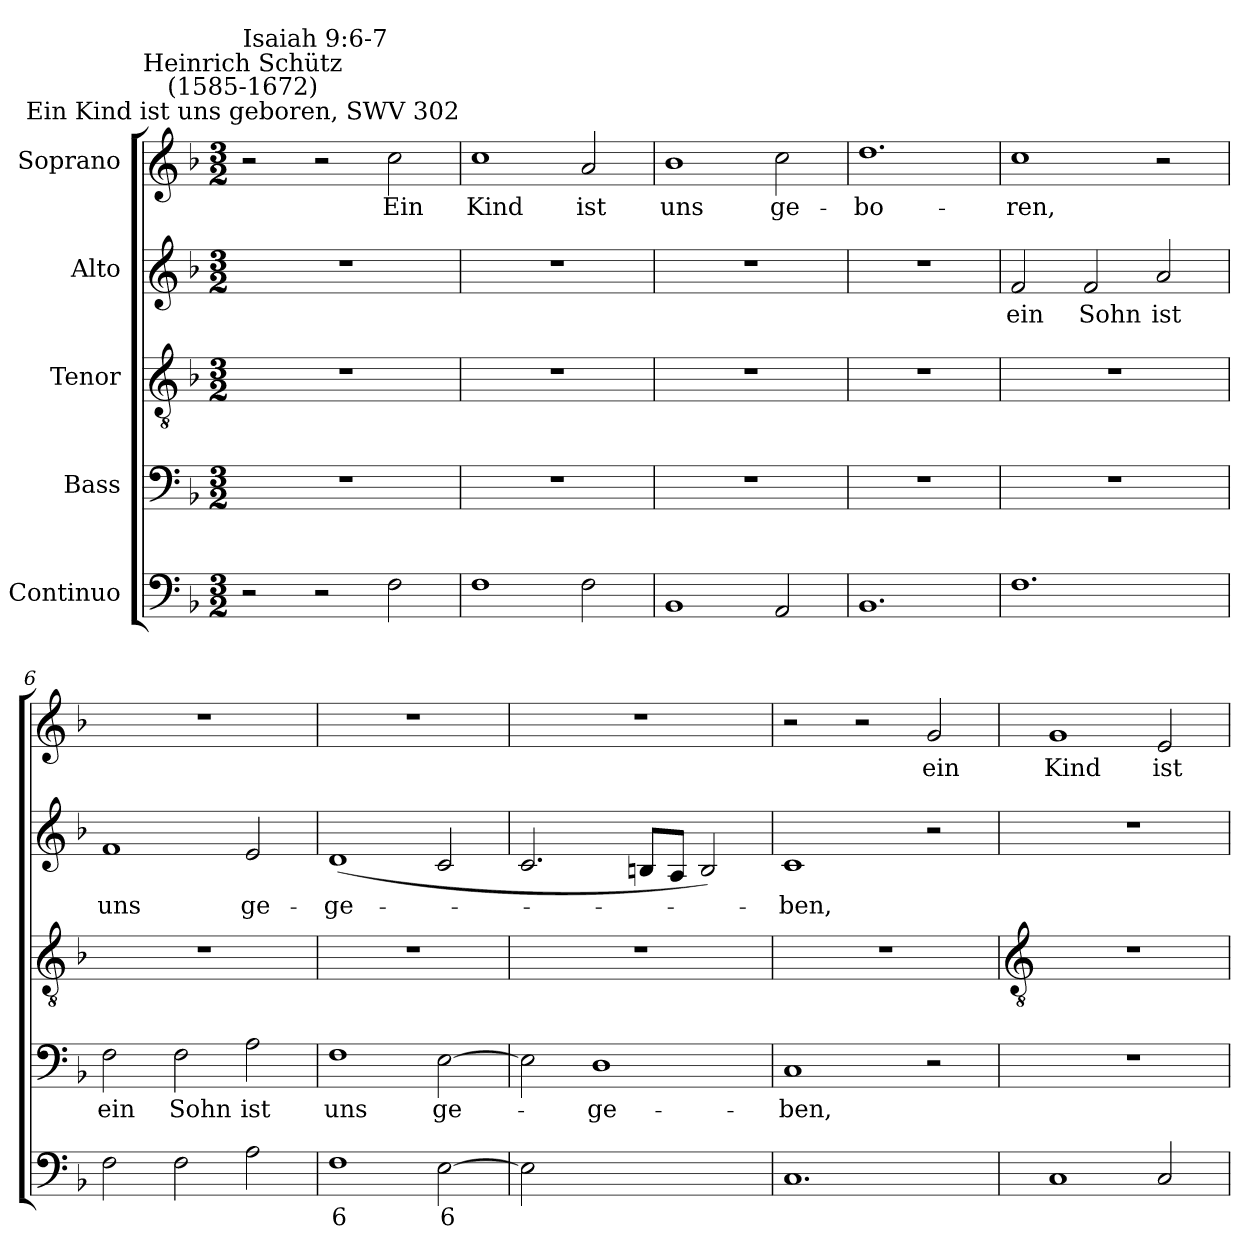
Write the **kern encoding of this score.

**kern	**text	**kern	**text	**kern	**kern	**text	**kern	**text
*part5	*part5	*part4	*part4	*part3	*part2	*part2	*part1	*part1
*staff5	*staff5	*staff4	*staff4	*staff3	*staff2	*staff2	*staff1	*staff1
*I"Continuo	*	*I"Bass	*	*I"Tenor	*I"Alto	*	*I"Soprano	*
*clefF4	*	*clefF4	*	*clefGv2	*clefG2	*	*clefG2	*
*k[b-]	*	*k[b-]	*	*k[b-]	*k[b-]	*	*k[b-]	*
*F:	*	*F:	*	*F:	*F:	*	*F:	*
*M3/2	*	*M3/2	*	*M3/2	*M3/2	*	*M3/2	*
=1	=1	=1	=1	=1	=1	=1	=1	=1
!	!	!	!	!	!	!	!LO:TX:a:cj:t=Ein Kind ist uns geboren, SWV 302	!
!	!	!	!	!	!	!	!LO:TX:a:cj:t=Heinrich Schütz\n(1585-1672)	!
!	!	!	!	!	!	!	!LO:TX:a:t=Isaiah 9&colon;6-7	!
!	!	!LO:N:vis=1	!	!LO:N:vis=1	!LO:N:vis=1	!	!	!
2r	.	1.r	.	1.r	1.r	.	2r	.
2r	.	.	.	.	.	.	2r	.
!	!	!	!	!	!	!	!	!LO:LY:b
2F	.	.	.	.	.	.	2cc	Ein
=2	=2	=2	=2	=2	=2	=2	=2	=2
!	!	!LO:N:vis=1	!	!LO:N:vis=1	!LO:N:vis=1	!	!	!LO:LY:b
1F	.	1.r	.	1.r	1.r	.	1cc	Kind
!	!	!	!	!	!	!	!	!LO:LY:b
2F	.	.	.	.	.	.	2a	ist
=3	=3	=3	=3	=3	=3	=3	=3	=3
!	!	!LO:N:vis=1	!	!LO:N:vis=1	!LO:N:vis=1	!	!	!LO:LY:b
1BB-	.	1.r	.	1.r	1.r	.	1b-	uns
!	!	!	!	!	!	!	!	!LO:LY:b
2AA	.	.	.	.	.	.	2cc	ge-
=4	=4	=4	=4	=4	=4	=4	=4	=4
!	!	!LO:N:vis=1	!	!LO:N:vis=1	!LO:N:vis=1	!	!	!LO:LY:b
1.BB-	.	1.r	.	1.r	1.r	.	1.dd	-bo-
=5	=5	=5	=5	=5	=5	=5	=5	=5
!	!	!LO:N:vis=1	!	!LO:N:vis=1	!	!LO:LY:b	!	!LO:LY:b
1.F	.	1.r	.	1.r	2f	ein	1cc	-ren,
!	!	!	!	!	!	!LO:LY:b	!	!
.	.	.	.	.	2f	Sohn	.	.
!	!	!	!	!	!	!LO:LY:b	!	!
.	.	.	.	.	2a	ist	2r	.
=6	=6	=6	=6	=6	=6	=6	=6	=6
!	!	!	!LO:LY:b	!LO:N:vis=1	!	!LO:LY:b	!LO:N:vis=1	!
2F	.	2F	ein	1.r	1f	uns	1.r	.
!	!	!	!LO:LY:b	!	!	!	!	!
2F	.	2F	Sohn	.	.	.	.	.
!	!	!	!LO:LY:b	!	!	!LO:LY:b	!	!
2A	.	2A	ist	.	2e	ge-	.	.
=7	=7	=7	=7	=7	=7	=7	=7	=7
!	!LO:LY:b	!	!LO:LY:b	!LO:N:vis=1	!	!LO:LY:b	!LO:N:vis=1	!
1F	6	1F	uns	1.r	(<1d	-ge-	1.r	.
!	!LO:LY:b	!	!LO:LY:b	!	!	!	!	!
[2E	6	[2E	ge-	.	2c	.	.	.
=8	=8	=8	=8	=8	=8	=8	=8	=8
!	!	!	!	!LO:N:vis=1	!	!	!LO:N:vis=1	!
2E]	.	2E]	.	1.r	2.c	.	1.r	.
!	!LO:LY:b	!	!LO:LY:b	!	!	!	!	!
[2Dyy	7	1D	ge-	.	.	.	.	.
.	.	.	.	.	8BnL	.	.	.
.	.	.	.	.	8AJ	.	.	.
!	!LO:LY:b	!	!	!	!	!	!	!
2Dyy]	6	.	.	.	2B)	.	.	.
=9	=9	=9	=9	=9	=9	=9	=9	=9
!	!	!	!LO:LY:b	!LO:N:vis=1	!	!LO:LY:b	!	!
1.C	.	1C	-ben,	1.r	1c	ben,	2r	.
.	.	.	.	.	.	.	2r	.
!	!	!	!	!	!	!	!	!LO:LY:b
.	.	2r	.	.	2r	.	2g	ein
!!LO:LB:g=z
=10	=10	=10	=10	=10	=10	=10	=10	=10
*	*	*	*	*clefGv2	*	*	*	*
!	!	!	!	!LO:N:vis=1	!LO:N:vis=1	!	!	!LO:LY:b
1C	.	1.r	.	1.r	1.r	.	1g	Kind
!	!	!	!	!	!	!	!	!LO:LY:b
2C	.	.	.	.	.	.	2e	ist
=	=	=	=	=	=	=	=	=
*-	*-	*-	*-	*-	*-	*-	*-	*-
